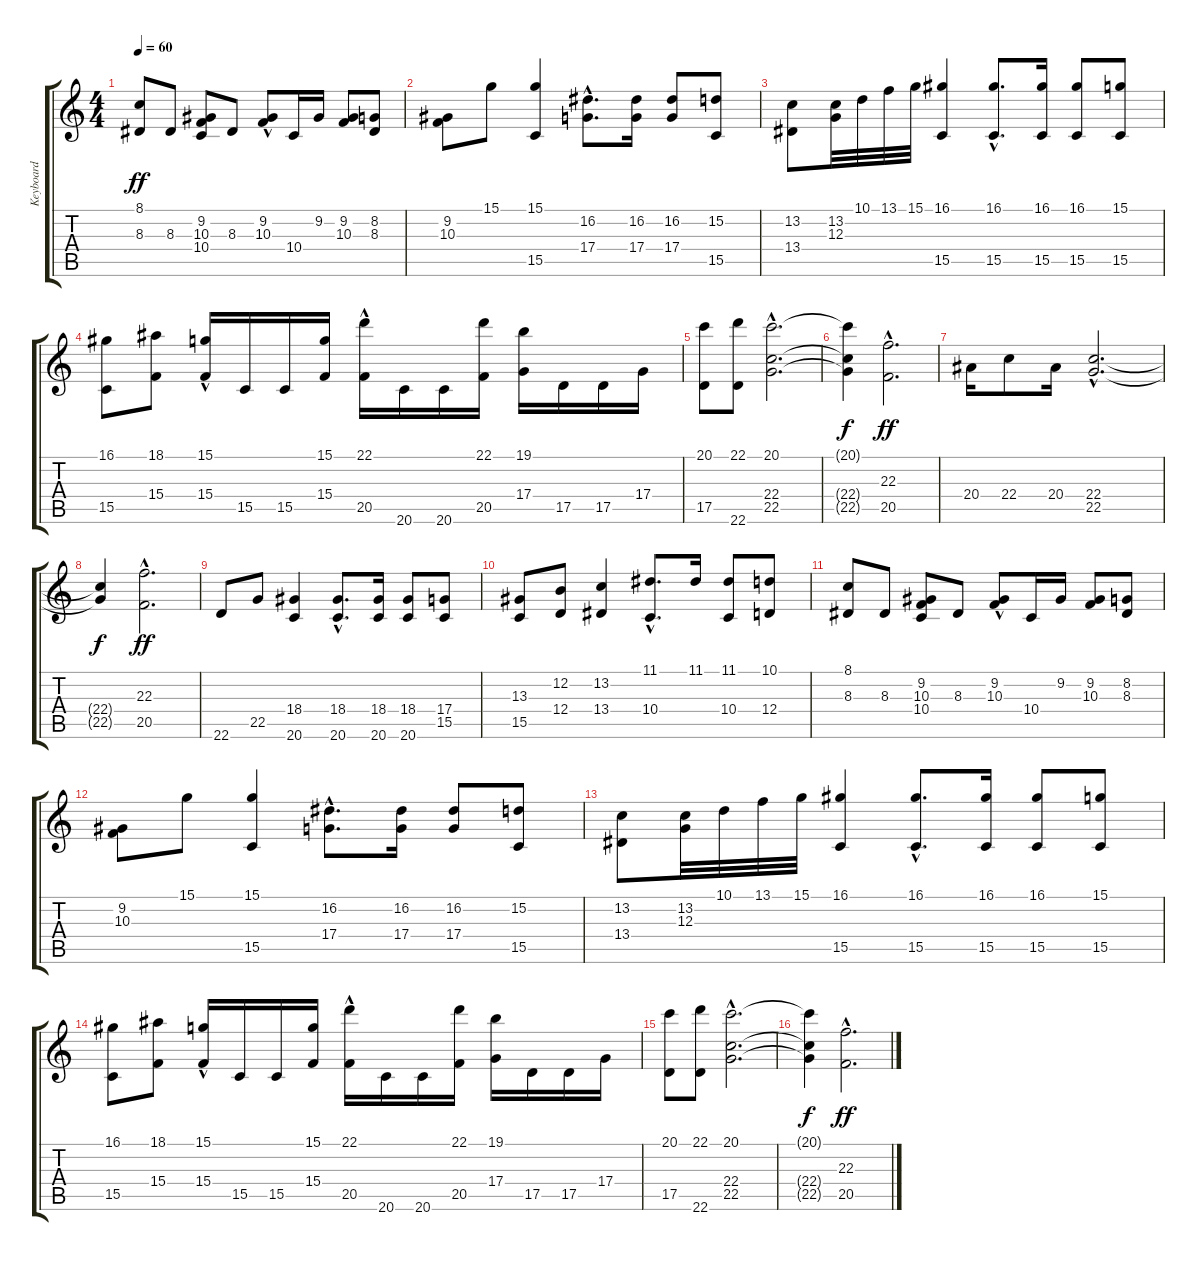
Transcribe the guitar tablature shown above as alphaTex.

\track ("Keyboard" "Keyboard") {instrument stringensemble1}
\staff {score tabs}
\tuning (E4 B3 G3 D3 A2 E2) {hide}
\ts (4 4)
\tempo 60
\clef g2
\ks c
(8.1 8.3).8{dy ff} 8.3.8 (9.2 10.3 10.4).8 8.3.8 (9.2{hac} 10.3).8 10.4.16 9.2.16 (9.2 10.3).8 (8.2 8.3).8 |
(9.2 10.3).8 15.1.8 (15.1 15.5).4 (16.2{hac} 17.4{hac}).8{d} (16.2 17.4).16 (16.2 17.4).8 (15.2 15.5).8 |
(13.2 13.4).8 (13.2 12.3).32 10.1.32 13.1.32 15.1.32 (16.1 15.5).4 (16.1{hac} 15.5{hac}).8{d} (16.1 15.5).16 (16.1 15.5).8 (15.1 15.5).8 |
(16.1 15.5).8 (18.1 15.4).8 (15.1{hac} 15.4).16 15.5.16 15.5.16 (15.1 15.4).16 (22.1{hac} 20.5).16 20.6.16 20.6.16 (22.1 20.5).16 (19.1 17.4).16 17.5.16 17.5.16 17.4.16 |
(20.1 17.5).8 (22.1 22.6).8 (20.1{hac} 22.4{hac} 22.5{hac}).2{d} |
(20.1{t} 22.4{t} 22.5{t}).4{dy f} (22.3{hac} 20.5{hac}).2{d dy ff} |
20.4.16 22.4.8 20.4.16 (22.4{hac} 22.5{hac}).2{d} |
(22.4{t} 22.5{t}).4{dy f} (22.3{hac} 20.5{hac}).2{d dy ff} |
22.6.8 22.5.8 (18.4 20.6).4 (18.4{hac} 20.6{hac}).8{d} (18.4 20.6).16 (18.4 20.6).8 (17.4 15.5).8 |
(13.3 15.5).8 (12.2 12.4).8 (13.2 13.4).4 (11.1{hac} 10.4).8{d} 11.1.16 (11.1 10.4).8 (10.1 12.4).8 |
(8.1 8.3).8 8.3.8 (9.2 10.3 10.4).8 8.3.8 (9.2{hac} 10.3).8 10.4.16 9.2.16 (9.2 10.3).8 (8.2 8.3).8 |
(9.2 10.3).8 15.1.8 (15.1 15.5).4 (16.2{hac} 17.4{hac}).8{d} (16.2 17.4).16 (16.2 17.4).8 (15.2 15.5).8 |
(13.2 13.4).8 (13.2 12.3).32 10.1.32 13.1.32 15.1.32 (16.1 15.5).4 (16.1{hac} 15.5{hac}).8{d} (16.1 15.5).16 (16.1 15.5).8 (15.1 15.5).8 |
(16.1 15.5).8 (18.1 15.4).8 (15.1{hac} 15.4).16 15.5.16 15.5.16 (15.1 15.4).16 (22.1{hac} 20.5).16 20.6.16 20.6.16 (22.1 20.5).16 (19.1 17.4).16 17.5.16 17.5.16 17.4.16 |
(20.1 17.5).8 (22.1 22.6).8 (20.1{hac} 22.4{hac} 22.5{hac}).2{d} |
(20.1{t} 22.4{t} 22.5{t}).4{dy f} (22.3{hac} 20.5{hac}).2{d dy ff}
